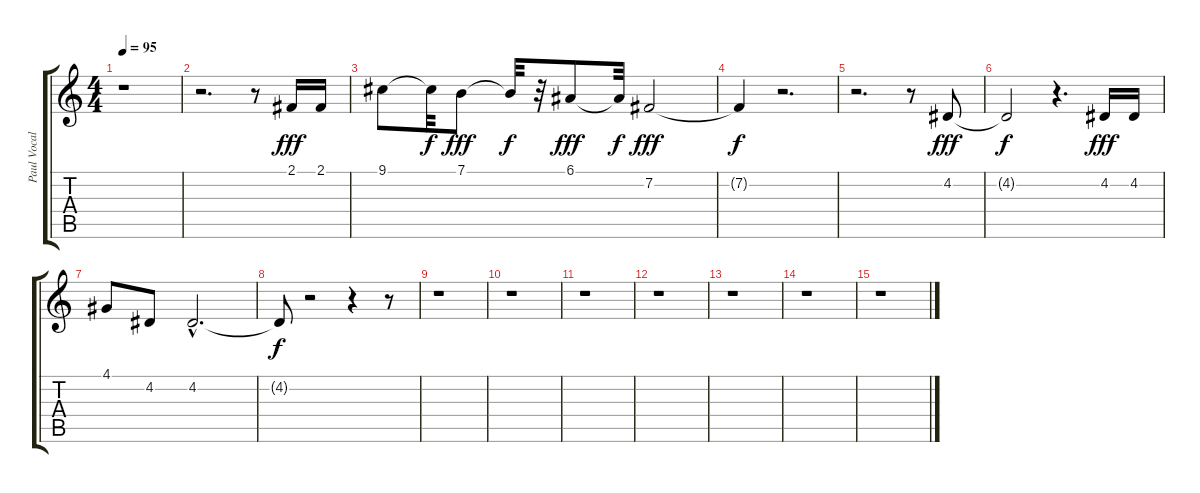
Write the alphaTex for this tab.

\track ("Paul Vocals" "Paul Vocal") {instrument lead2sawtooth}
\staff {score tabs}
\tuning (E4 B3 G3 D3 A2 E2) {hide}
\ts (4 4)
\tempo 95
\clef g2
\ks c
r.1{dy f} |
r.2{d} r.8 2.1.16{dy fff} 2.1.16 |
9.1.8 9.1{t}.32{dy f} 7.1.8{dy fff} 7.1{t}.32{dy f} r.32 6.1.8{dy fff} 6.1{t}.32{dy f} 7.2.2{dy fff} |
7.2{t}.4{dy f} r.2{d} |
r.2{d} r.8 4.2.8{dy fff} |
4.2{t}.2{dy f} r.4{d} 4.2.16{dy fff} 4.2.16 |
4.1.8 4.2.8 4.2{hac}.2{d} |
4.2{t}.8{dy f} r.2 r.4 r.8 |
r.1 |
r.1 |
r.1 |
r.1 |
r.1 |
r.1 |
r.1
